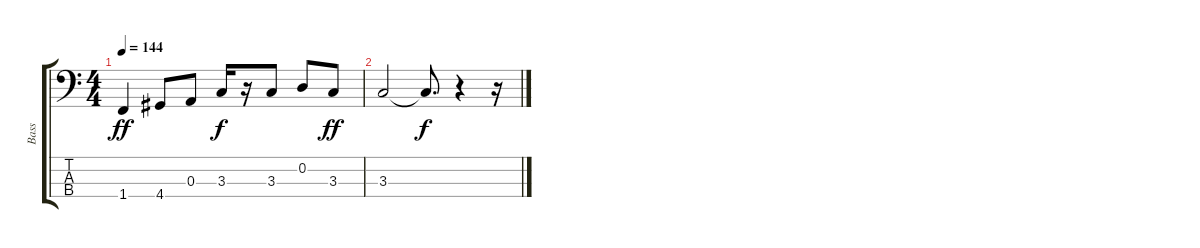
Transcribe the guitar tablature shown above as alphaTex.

\track ("Bass" "Bass") {instrument electricbassfinger}
\staff {score tabs}
\tuning (G2 D2 A1 E1) {hide}
\ts (4 4)
\tempo 144
\clef f4
\ks c
1.4.4{dy ff} 4.4.8 0.3.8 3.3.16{dy f} r.16 3.3.8 0.2.8 3.3.8{dy ff} |
3.3.2 3.3{t}.8{d dy f} r.4 r.16
